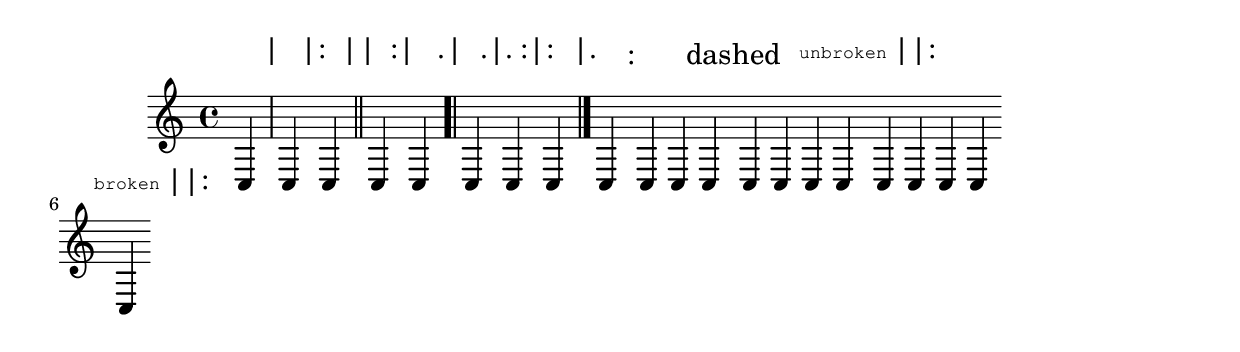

\version "2.10.0"

\header {
    
    texidoc = "There are many types of bar lines available."

}

\layout { ragged-right = ##t }

\relative {
    \override Score.RehearsalMark #'padding = #3
    
    c4 \bar "|" \mark \markup {  \simple #"|" }
    c \bar "|:" \mark \markup {  \simple #"|:" }
    c \bar "||" \mark \markup {  \simple #"||" }
    c \bar ":|" \mark \markup {  \simple #":|" }
    c \bar ".|" \mark \markup {  \simple #".|" }
    c \bar ".|." \mark \markup {  \simple #".|." }
    c \bar ":|:" \mark \markup {  \simple #":|:" }
    c \bar "|." \mark \markup {  \simple #"|." }
    c \bar ":" \mark \markup {  \simple #":" }
    c c c \bar "dashed" \mark \markup { \simple #"dashed" }
    c c c c
    \bar "||:" \mark \markup { \tiny \typewriter "unbroken" \simple
#"||:" }
    c c c c
    \break
    \bar "||:" \mark \markup { \tiny \typewriter "broken" \simple
#"||:" }
    c
}
